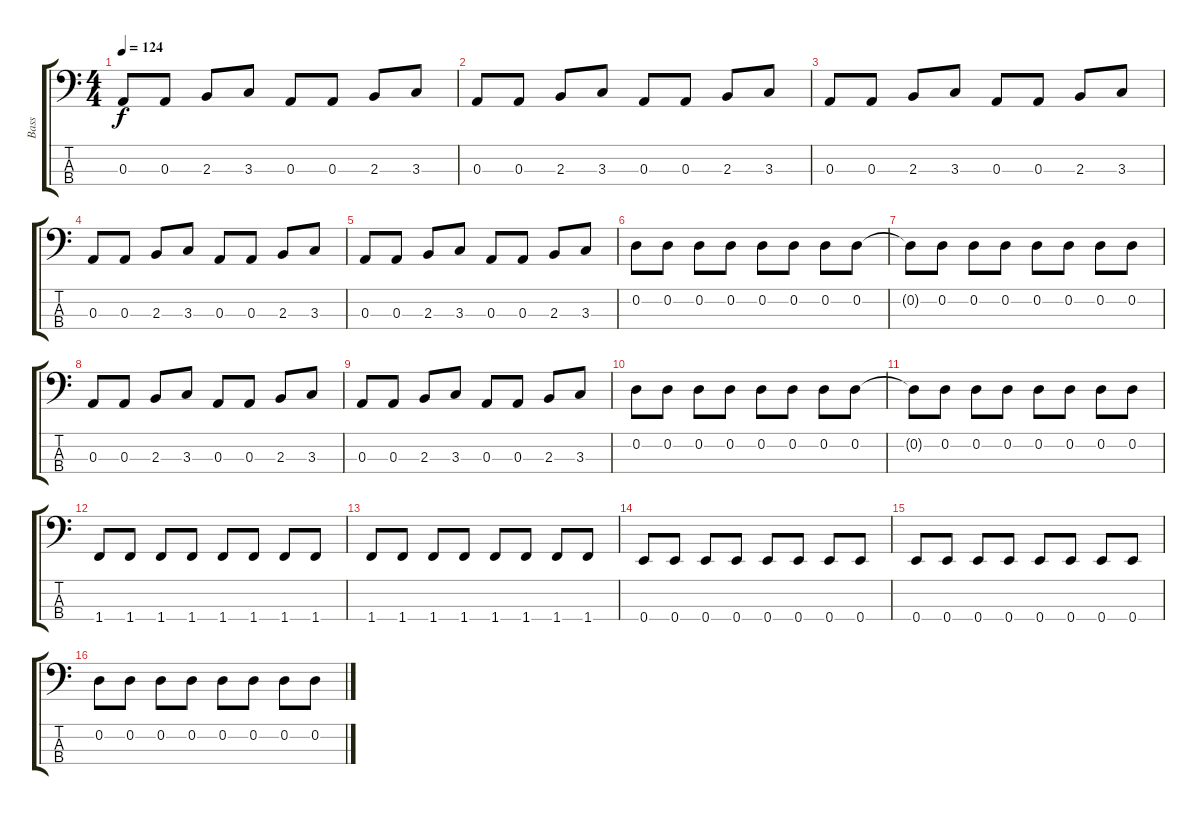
\track ("Bass" "Bass") {instrument electricbasspick}
\staff {score tabs}
\tuning (G2 D2 A1 E1) {hide}
\ts (4 4)
\tempo 124
\clef f4
\ks c
0.3.8{dy f} 0.3.8 2.3.8 3.3.8 0.3.8 0.3.8 2.3.8 3.3.8 |
0.3.8 0.3.8 2.3.8 3.3.8 0.3.8 0.3.8 2.3.8 3.3.8 |
0.3.8 0.3.8 2.3.8 3.3.8 0.3.8 0.3.8 2.3.8 3.3.8 |
0.3.8 0.3.8 2.3.8 3.3.8 0.3.8 0.3.8 2.3.8 3.3.8 |
0.3.8 0.3.8 2.3.8 3.3.8 0.3.8 0.3.8 2.3.8 3.3.8 |
0.2.8 0.2.8 0.2.8 0.2.8 0.2.8 0.2.8 0.2.8 0.2.8 |
0.2{t}.8 0.2.8 0.2.8 0.2.8 0.2.8 0.2.8 0.2.8 0.2.8 |
0.3.8 0.3.8 2.3.8 3.3.8 0.3.8 0.3.8 2.3.8 3.3.8 |
0.3.8 0.3.8 2.3.8 3.3.8 0.3.8 0.3.8 2.3.8 3.3.8 |
0.2.8 0.2.8 0.2.8 0.2.8 0.2.8 0.2.8 0.2.8 0.2.8 |
0.2{t}.8 0.2.8 0.2.8 0.2.8 0.2.8 0.2.8 0.2.8 0.2.8 |
1.4.8 1.4.8 1.4.8 1.4.8 1.4.8 1.4.8 1.4.8 1.4.8 |
1.4.8 1.4.8 1.4.8 1.4.8 1.4.8 1.4.8 1.4.8 1.4.8 |
0.4.8 0.4.8 0.4.8 0.4.8 0.4.8 0.4.8 0.4.8 0.4.8 |
0.4.8 0.4.8 0.4.8 0.4.8 0.4.8 0.4.8 0.4.8 0.4.8 |
0.2.8 0.2.8 0.2.8 0.2.8 0.2.8 0.2.8 0.2.8 0.2.8
